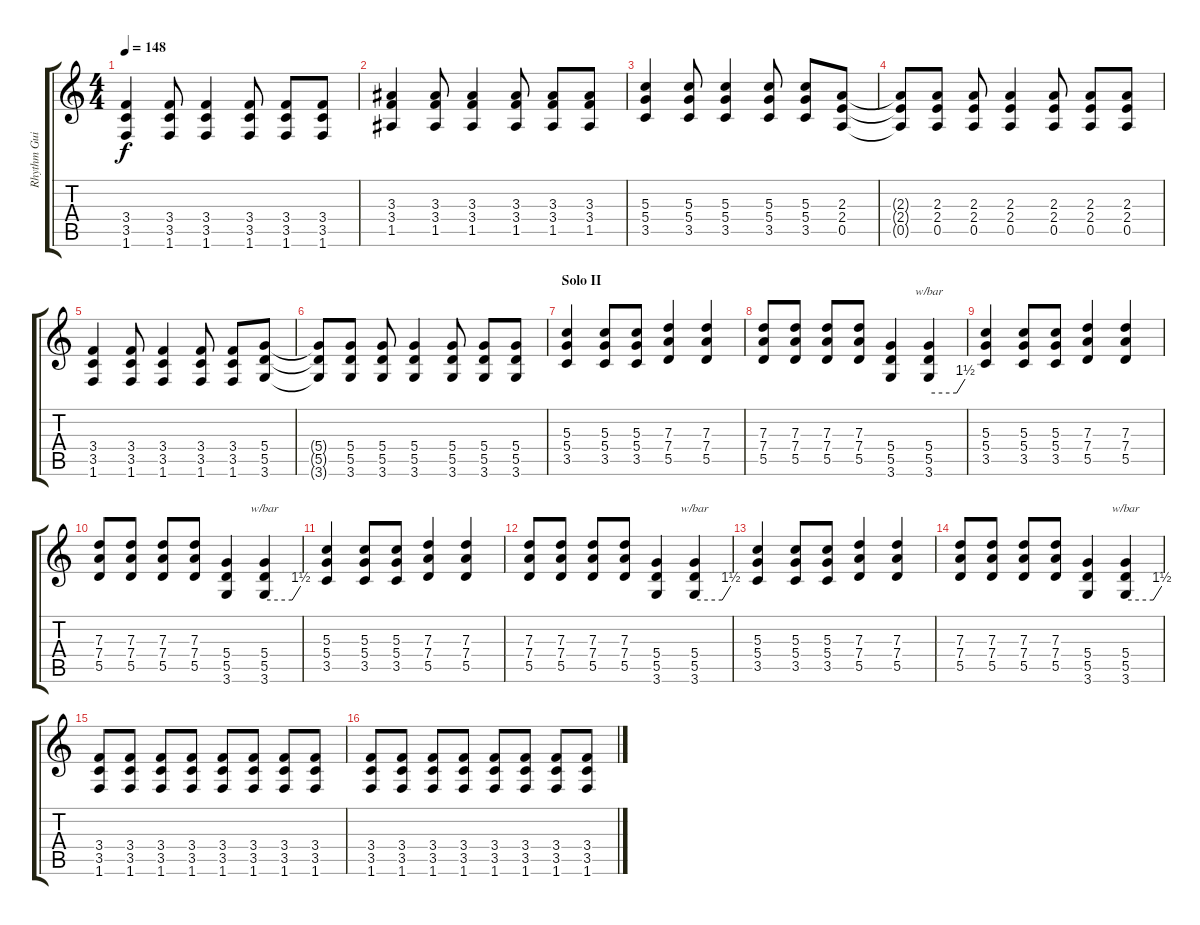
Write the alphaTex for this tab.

\track ("Rhythm Guitar" "Rhythm Gui") {instrument distortionguitar}
\staff {score tabs}
\tuning (E4 B3 G3 D3 A2 E2) {hide}
\ts (4 4)
\tempo 148
\clef g2
\ks c
(3.4 3.5 1.6).4{dy f} (3.4 3.5 1.6).8 (3.4 3.5 1.6).4 (3.4 3.5 1.6).8 (3.4 3.5 1.6).8 (3.4 3.5 1.6).8 |
(3.3 3.4 1.5).4 (3.3 3.4 1.5).8 (3.3 3.4 1.5).4 (3.3 3.4 1.5).8 (3.3 3.4 1.5).8 (3.3 3.4 1.5).8 |
(5.3 5.4 3.5).4 (5.3 5.4 3.5).8 (5.3 5.4 3.5).4 (5.3 5.4 3.5).8 (5.3 5.4 3.5).8 (2.3 2.4 0.5).8 |
(2.3{t} 2.4{t} 0.5{t}).8 (2.3 2.4 0.5).8 (2.3 2.4 0.5).8 (2.3 2.4 0.5).4 (2.3 2.4 0.5).8 (2.3 2.4 0.5).8 (2.3 2.4 0.5).8 |
(3.4 3.5 1.6).4 (3.4 3.5 1.6).8 (3.4 3.5 1.6).4 (3.4 3.5 1.6).8 (3.4 3.5 1.6).8 (5.4 5.5 3.6).8 |
(5.4{t} 5.5{t} 3.6{t}).8 (5.4 5.5 3.6).8 (5.4 5.5 3.6).8 (5.4 5.5 3.6).4 (5.4 5.5 3.6).8 (5.4 5.5 3.6).8 (5.4 5.5 3.6).8 |
\section ("" "Solo II")
(5.3 5.4 3.5).4{volume 11} (5.3 5.4 3.5).8 (5.3 5.4 3.5).8 (7.3 7.4 5.5).4 (7.3 7.4 5.5).4 |
(7.3 7.4 5.5).8 (7.3 7.4 5.5).8 (7.3 7.4 5.5).8 (7.3 7.4 5.5).8 (5.4 5.5 3.6).4 (5.4 5.5 3.6).4{tbe (custom default 0 0 46 0 60 6)} |
(5.3 5.4 3.5).4 (5.3 5.4 3.5).8 (5.3 5.4 3.5).8 (7.3 7.4 5.5).4 (7.3 7.4 5.5).4 |
(7.3 7.4 5.5).8 (7.3 7.4 5.5).8 (7.3 7.4 5.5).8 (7.3 7.4 5.5).8 (5.4 5.5 3.6).4 (5.4 5.5 3.6).4{tbe (custom default 0 0 46 0 60 6)} |
(5.3 5.4 3.5).4{volume 11} (5.3 5.4 3.5).8 (5.3 5.4 3.5).8 (7.3 7.4 5.5).4 (7.3 7.4 5.5).4 |
(7.3 7.4 5.5).8 (7.3 7.4 5.5).8 (7.3 7.4 5.5).8 (7.3 7.4 5.5).8 (5.4 5.5 3.6).4 (5.4 5.5 3.6).4{tbe (custom default 0 0 46 0 60 6)} |
(5.3 5.4 3.5).4 (5.3 5.4 3.5).8 (5.3 5.4 3.5).8 (7.3 7.4 5.5).4 (7.3 7.4 5.5).4 |
(7.3 7.4 5.5).8 (7.3 7.4 5.5).8 (7.3 7.4 5.5).8 (7.3 7.4 5.5).8 (5.4 5.5 3.6).4 (5.4 5.5 3.6).4{tbe (custom default 0 0 46 0 60 6)} |
(3.4 3.5 1.6).8 (3.4 3.5 1.6).8 (3.4 3.5 1.6).8 (3.4 3.5 1.6).8 (3.4 3.5 1.6).8 (3.4 3.5 1.6).8 (3.4 3.5 1.6).8 (3.4 3.5 1.6).8 |
(3.4 3.5 1.6).8 (3.4 3.5 1.6).8 (3.4 3.5 1.6).8 (3.4 3.5 1.6).8 (3.4 3.5 1.6).8 (3.4 3.5 1.6).8 (3.4 3.5 1.6).8 (3.4 3.5 1.6).8
